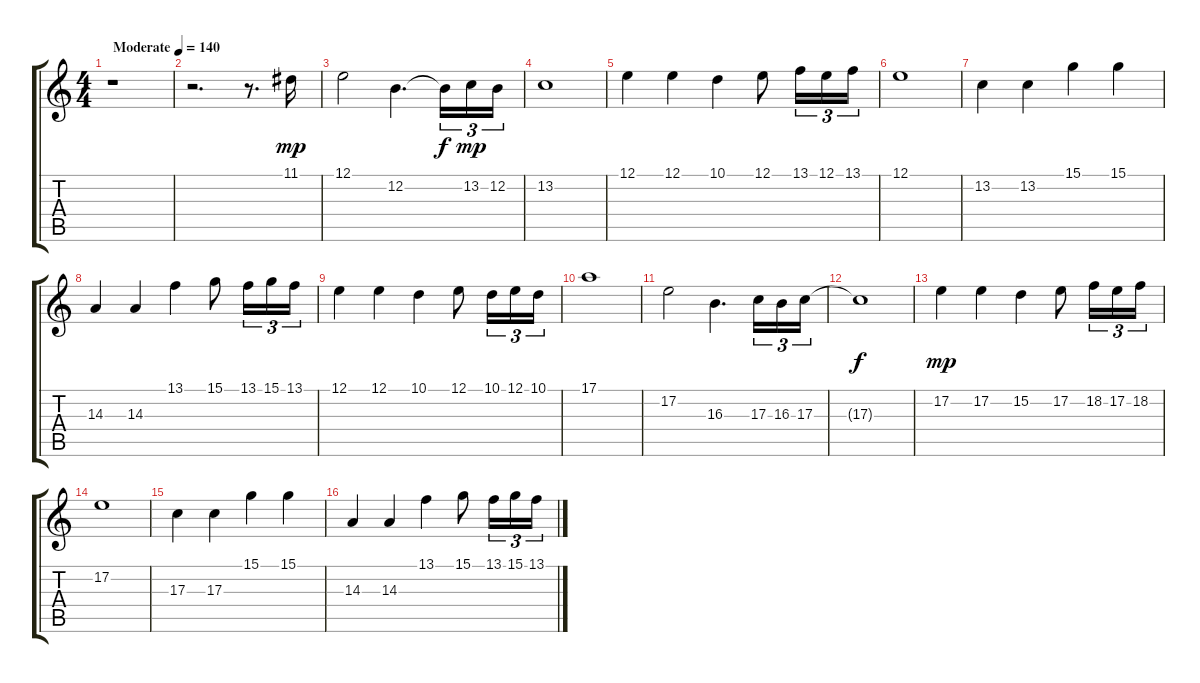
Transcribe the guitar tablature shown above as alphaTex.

\track "" {instrument flute}
\staff {score tabs}
\tuning (E4 B3 G3 D3 A2 E2) {hide}
\ts (4 4)
\tempo (140 "Moderate")
\clef g2
\ks c
r.1{dy mp instrument flute} |
r.2{d} r.8{d} 11.1.16 |
12.1.2 12.2.4{d} 12.2{t}.16{tu (3 2) dy f} 13.2.16{tu (3 2) dy mp} 12.2.16{tu (3 2)} |
13.2.1 |
12.1.4 12.1.4 10.1.4 12.1.8 13.1.16{tu (3 2)} 12.1.16{tu (3 2)} 13.1.16{tu (3 2)} |
12.1.1 |
13.2.4 13.2.4 15.1.4 15.1.4 |
14.3.4 14.3.4 13.1.4 15.1.8 13.1.16{tu (3 2)} 15.1.16{tu (3 2)} 13.1.16{tu (3 2)} |
12.1.4 12.1.4 10.1.4 12.1.8 10.1.16{tu (3 2)} 12.1.16{tu (3 2)} 10.1.16{tu (3 2)} |
17.1.1 |
17.2.2 16.3.4{d} 17.3.16{tu (3 2)} 16.3.16{tu (3 2)} 17.3.16{tu (3 2)} |
17.3{t}.1{dy f} |
17.2.4{dy mp} 17.2.4 15.2.4 17.2.8 18.2.16{tu (3 2)} 17.2.16{tu (3 2)} 18.2.16{tu (3 2)} |
17.2.1 |
17.3.4 17.3.4 15.1.4 15.1.4 |
14.3.4 14.3.4 13.1.4 15.1.8 13.1.16{tu (3 2)} 15.1.16{tu (3 2)} 13.1.16{tu (3 2)}
